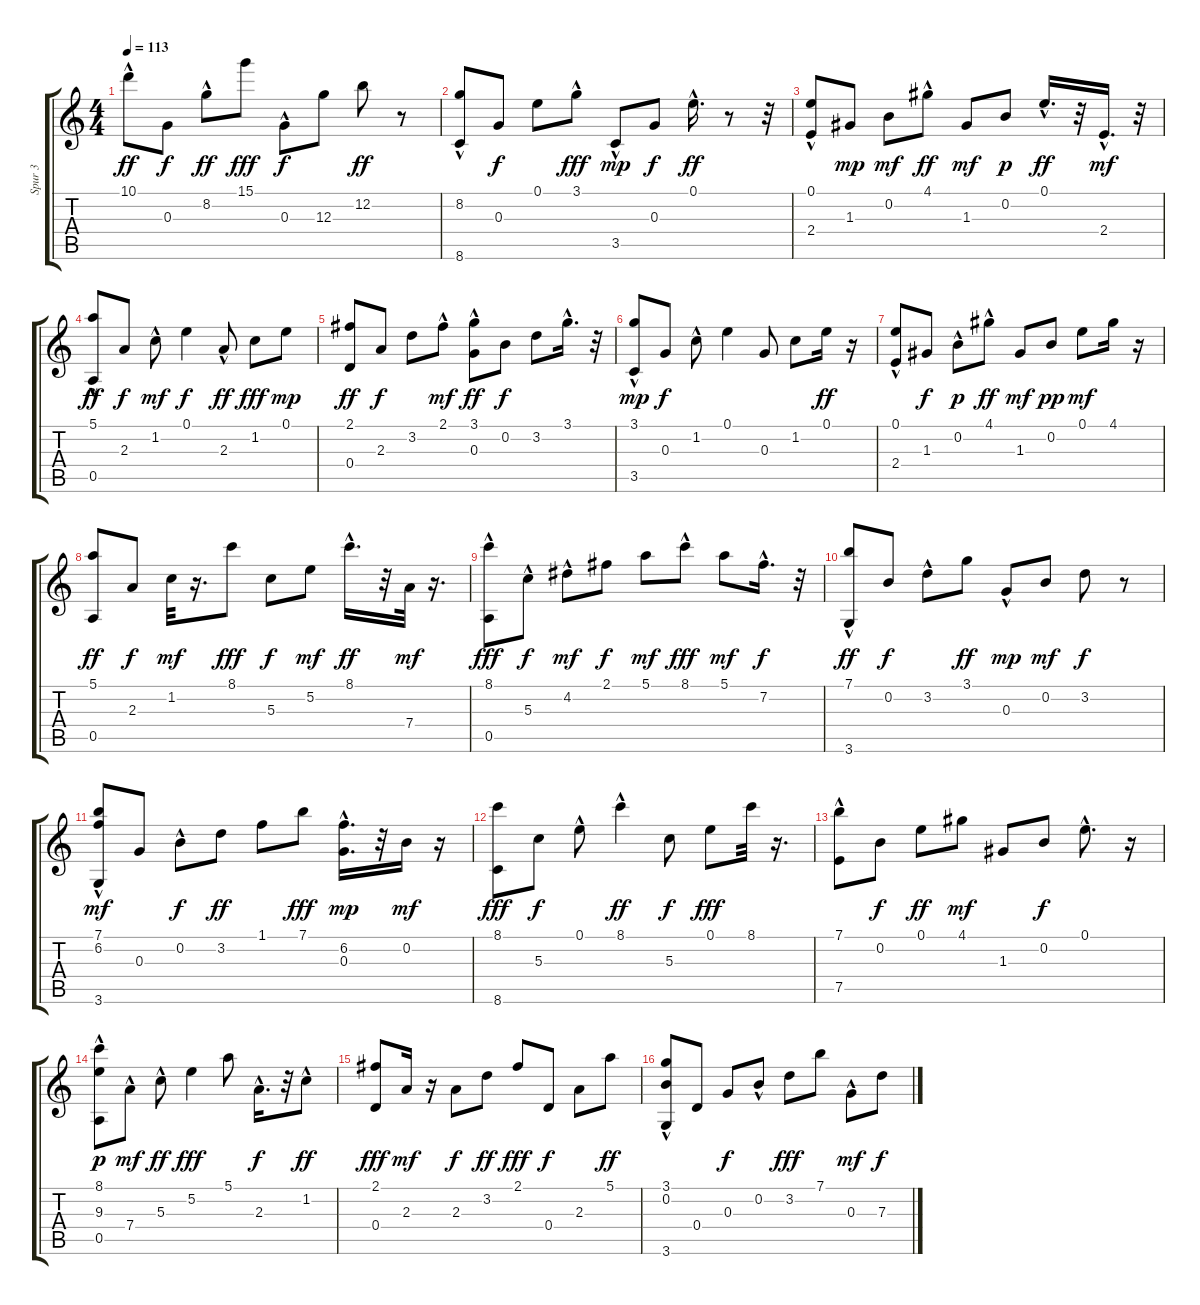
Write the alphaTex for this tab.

\track ("Spur 3" "Spur 3") {instrument acousticguitarnylon}
\staff {score tabs}
\tuning (E4 B3 G3 D3 A2 E2) {hide}
\ts (4 4)
\tempo 113
\clef g2
\ks c
10.1{hac}.8{dy ff} 0.3.8{dy f} 8.2{hac}.8{dy ff} 15.1.8{dy fff} 0.3{hac}.8{dy f} 12.3.8 12.2.8{dy ff} r.8 |
(8.2 8.6{hac}).8 0.3.8{dy f} 0.1.8 3.1{hac}.8{dy fff} 3.5{hac}.8{dy mp} 0.3.8{dy f} 0.1{hac}.16{d dy ff} r.8 r.32 |
(0.1 2.4{hac}).8 1.3.8{dy mp} 0.2.8{dy mf} 4.1{hac}.8{dy ff} 1.3.8{dy mf} 0.2.8{dy p} 0.1{hac}.16{d dy ff} r.32 2.4{hac}.16{d dy mf} r.32 |
(5.1{hac} 0.5{hac}).8{dy ff} 2.3.8{dy f} 1.2{hac}.8{dy mf} 0.1.4{dy f} 2.3{hac}.8{dy ff} 1.2.8{dy fff} 0.1.8{dy mp} |
(2.1 0.4).8{dy ff} 2.3.8{dy f} 3.2.8 2.1{hac}.8{dy mf} (3.1{hac} 0.3).8{dy ff} 0.2.8{dy f} 3.2.8 3.1{hac}.16{d} r.32 |
(3.1{hac} 3.5).8{dy mp} 0.3.8{dy f} 1.2{hac}.8 0.1.4 0.3.8 1.2.8 0.1.16{dy ff} r.16 |
(0.1 2.4{hac}).8 1.3.8{dy f} 0.2{hac}.8{dy p} 4.1{hac}.8{dy ff} 1.3.8{dy mf} 0.2.8{dy pp} 0.1.8{dy mf} 4.1.16 r.16 |
(5.1 0.5).8{dy ff} 2.3.8{dy f} 1.2.32{dy mf} r.16{d} 8.1.8{dy fff} 5.3.8{dy f} 5.2.8{dy mf} 8.1{hac}.16{d dy ff} r.32 7.4.32{dy mf} r.16{d} |
(8.1{hac} 0.5{hac}).8{dy fff} 5.3{hac}.8{dy f} 4.2{hac}.8{dy mf} 2.1.8{dy f} 5.1.8{dy mf} 8.1{hac}.8{dy fff} 5.1.8{dy mf} 7.2{hac}.16{d dy f} r.32 |
(7.1{hac} 3.6).8{dy ff} 0.2.8{dy f} 3.2{hac}.8 3.1.8{dy ff} 0.3{hac}.8{dy mp} 0.2.8{dy mf} 3.2.8{dy f} r.8 |
(7.1{hac} 6.2 3.6).8{dy mf} 0.3.8 0.2{hac}.8{dy f} 3.2.8{dy ff} 1.1.8 7.1.8{dy fff} (6.2{hac} 0.3).16{d dy mp} r.32 0.2.16{dy mf} r.16 |
(8.1 8.6).8{dy fff} 5.3.8{dy f} 0.1{hac}.8 8.1{hac}.4{dy ff} 5.3.8{dy f} 0.1.8{dy fff} 8.1.32 r.16{d} |
(7.1{hac} 7.5).8 0.2.8{dy f} 0.1.8{dy ff} 4.1.8{dy mf} 1.3.8 0.2.8{dy f} 0.1{hac}.8{d} r.16 |
(8.1 9.3{hac} 0.5{hac}).8{dy p} 7.4{hac}.8{dy mf} 5.3{hac}.8{dy ff} 5.2.4{dy fff} 5.1.8 2.3{hac}.16{d dy f} r.32 1.2{hac}.8{dy ff} |
(2.1 0.4).8{dy fff} 2.3.16{dy mf} r.16 2.3.8{dy f} 3.2.8{dy ff} 2.1.8{dy fff} 0.4.8{dy f} 2.3.8 5.1.8{dy ff} |
(3.1{hac} 0.2{hac} 3.6).8 0.4.8 0.3.8{dy f} 0.2{hac}.8 3.2.8{dy fff} 7.1.8 0.3{hac}.8{dy mf} 7.3.8{dy f}
